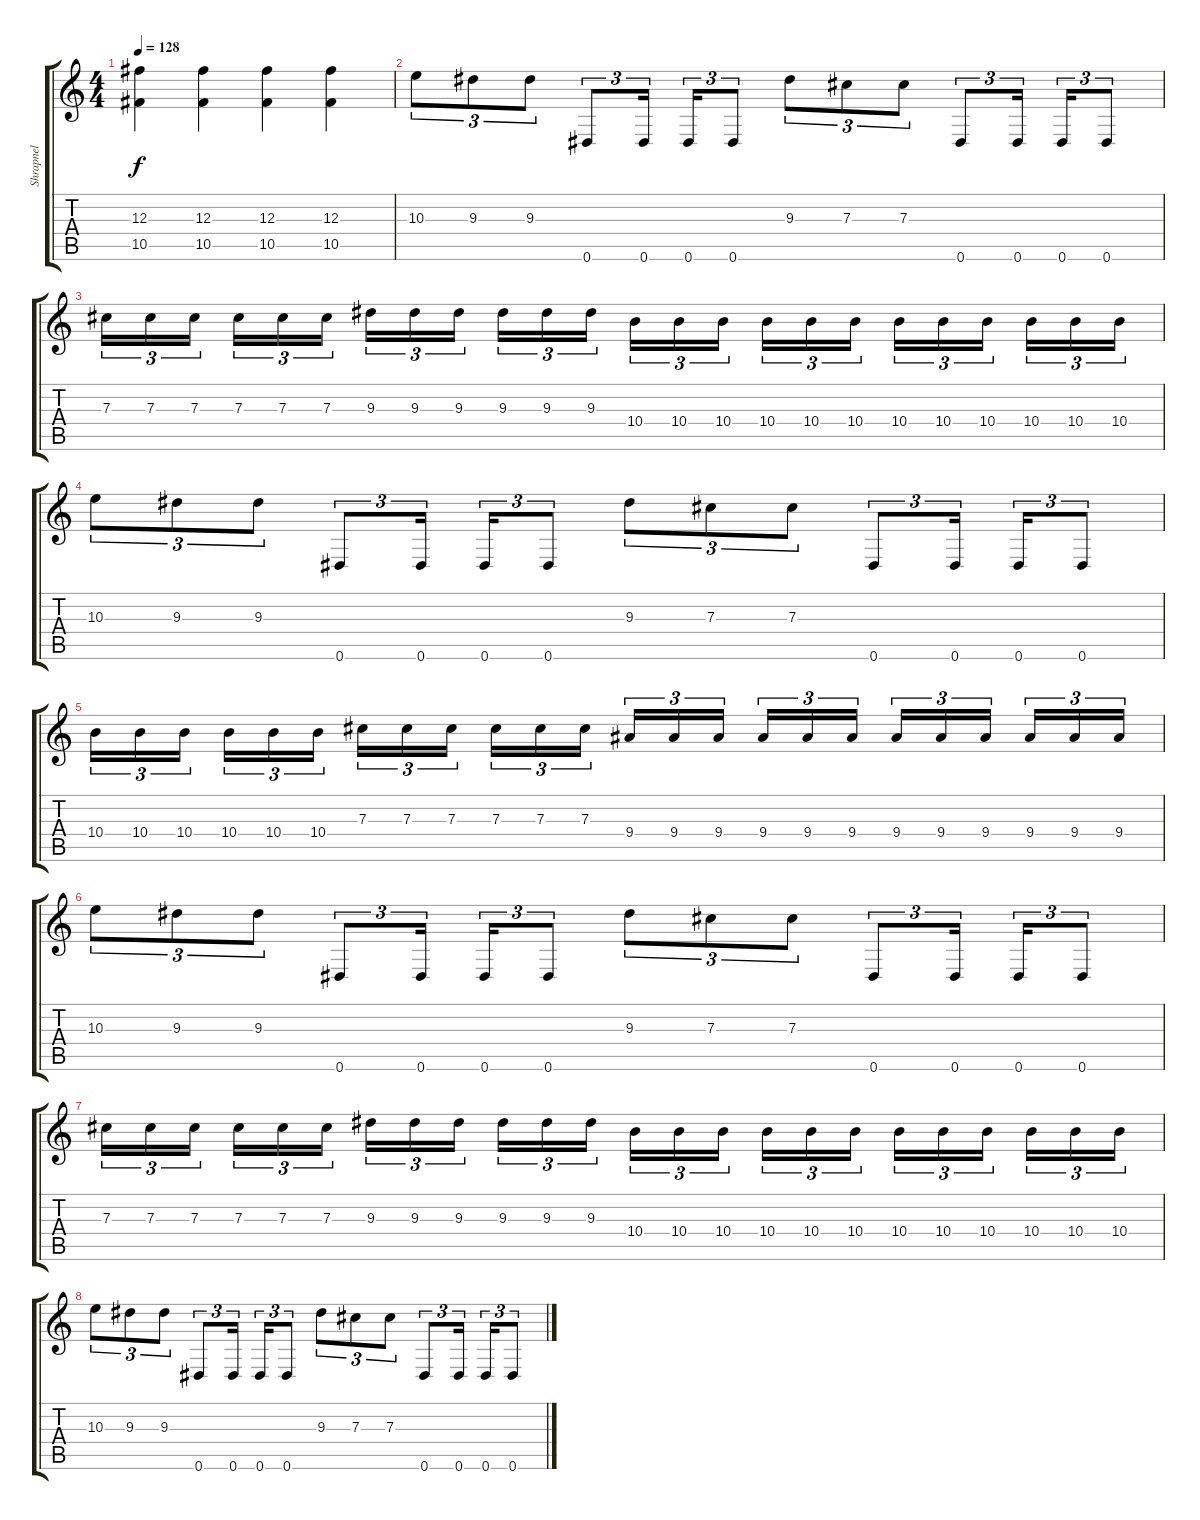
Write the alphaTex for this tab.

\track ("Shrapnel" "Shrapnel") {instrument distortionguitar}
\staff {score tabs}
\tuning (Eb4 Bb3 Gb3 Db3 Ab2 Eb2) {hide}
\ts (4 4)
\tempo 128
\clef g2
\ks c
(12.3 10.5).4{dy f} (12.3 10.5).4 (12.3 10.5).4 (12.3 10.5).4 |
10.3.8{tu (3 2)} 9.3.8{tu (3 2)} 9.3.8{tu (3 2)} 0.6.8{tu (3 2)} 0.6.16{tu (3 2) beam splitsecondary} 0.6.16{tu (3 2)} 0.6.8{tu (3 2)} 9.3.8{tu (3 2)} 7.3.8{tu (3 2)} 7.3.8{tu (3 2)} 0.6.8{tu (3 2)} 0.6.16{tu (3 2) beam splitsecondary} 0.6.16{tu (3 2)} 0.6.8{tu (3 2)} |
7.3.16{tu (3 2)} 7.3.16{tu (3 2)} 7.3.16{tu (3 2) beam splitsecondary} 7.3.16{tu (3 2)} 7.3.16{tu (3 2)} 7.3.16{tu (3 2)} 9.3.16{tu (3 2)} 9.3.16{tu (3 2)} 9.3.16{tu (3 2) beam splitsecondary} 9.3.16{tu (3 2)} 9.3.16{tu (3 2)} 9.3.16{tu (3 2)} 10.4.16{tu (3 2)} 10.4.16{tu (3 2)} 10.4.16{tu (3 2) beam splitsecondary} 10.4.16{tu (3 2)} 10.4.16{tu (3 2)} 10.4.16{tu (3 2)} 10.4.16{tu (3 2)} 10.4.16{tu (3 2)} 10.4.16{tu (3 2) beam splitsecondary} 10.4.16{tu (3 2)} 10.4.16{tu (3 2)} 10.4.16{tu (3 2)} |
10.3.8{tu (3 2)} 9.3.8{tu (3 2)} 9.3.8{tu (3 2)} 0.6.8{tu (3 2)} 0.6.16{tu (3 2) beam splitsecondary} 0.6.16{tu (3 2)} 0.6.8{tu (3 2)} 9.3.8{tu (3 2)} 7.3.8{tu (3 2)} 7.3.8{tu (3 2)} 0.6.8{tu (3 2)} 0.6.16{tu (3 2) beam splitsecondary} 0.6.16{tu (3 2)} 0.6.8{tu (3 2)} |
10.4.16{tu (3 2)} 10.4.16{tu (3 2)} 10.4.16{tu (3 2) beam splitsecondary} 10.4.16{tu (3 2)} 10.4.16{tu (3 2)} 10.4.16{tu (3 2)} 7.3.16{tu (3 2)} 7.3.16{tu (3 2)} 7.3.16{tu (3 2) beam splitsecondary} 7.3.16{tu (3 2)} 7.3.16{tu (3 2)} 7.3.16{tu (3 2)} 9.4.16{tu (3 2)} 9.4.16{tu (3 2)} 9.4.16{tu (3 2) beam splitsecondary} 9.4.16{tu (3 2)} 9.4.16{tu (3 2)} 9.4.16{tu (3 2)} 9.4.16{tu (3 2)} 9.4.16{tu (3 2)} 9.4.16{tu (3 2) beam splitsecondary} 9.4.16{tu (3 2)} 9.4.16{tu (3 2)} 9.4.16{tu (3 2)} |
10.3.8{tu (3 2)} 9.3.8{tu (3 2)} 9.3.8{tu (3 2)} 0.6.8{tu (3 2)} 0.6.16{tu (3 2) beam splitsecondary} 0.6.16{tu (3 2)} 0.6.8{tu (3 2)} 9.3.8{tu (3 2)} 7.3.8{tu (3 2)} 7.3.8{tu (3 2)} 0.6.8{tu (3 2)} 0.6.16{tu (3 2) beam splitsecondary} 0.6.16{tu (3 2)} 0.6.8{tu (3 2)} |
7.3.16{tu (3 2)} 7.3.16{tu (3 2)} 7.3.16{tu (3 2) beam splitsecondary} 7.3.16{tu (3 2)} 7.3.16{tu (3 2)} 7.3.16{tu (3 2)} 9.3.16{tu (3 2)} 9.3.16{tu (3 2)} 9.3.16{tu (3 2) beam splitsecondary} 9.3.16{tu (3 2)} 9.3.16{tu (3 2)} 9.3.16{tu (3 2)} 10.4.16{tu (3 2)} 10.4.16{tu (3 2)} 10.4.16{tu (3 2) beam splitsecondary} 10.4.16{tu (3 2)} 10.4.16{tu (3 2)} 10.4.16{tu (3 2)} 10.4.16{tu (3 2)} 10.4.16{tu (3 2)} 10.4.16{tu (3 2) beam splitsecondary} 10.4.16{tu (3 2)} 10.4.16{tu (3 2)} 10.4.16{tu (3 2)} |
10.3.8{tu (3 2)} 9.3.8{tu (3 2)} 9.3.8{tu (3 2)} 0.6.8{tu (3 2)} 0.6.16{tu (3 2) beam splitsecondary} 0.6.16{tu (3 2)} 0.6.8{tu (3 2)} 9.3.8{tu (3 2)} 7.3.8{tu (3 2)} 7.3.8{tu (3 2)} 0.6.8{tu (3 2)} 0.6.16{tu (3 2) beam splitsecondary} 0.6.16{tu (3 2)} 0.6.8{tu (3 2)}
